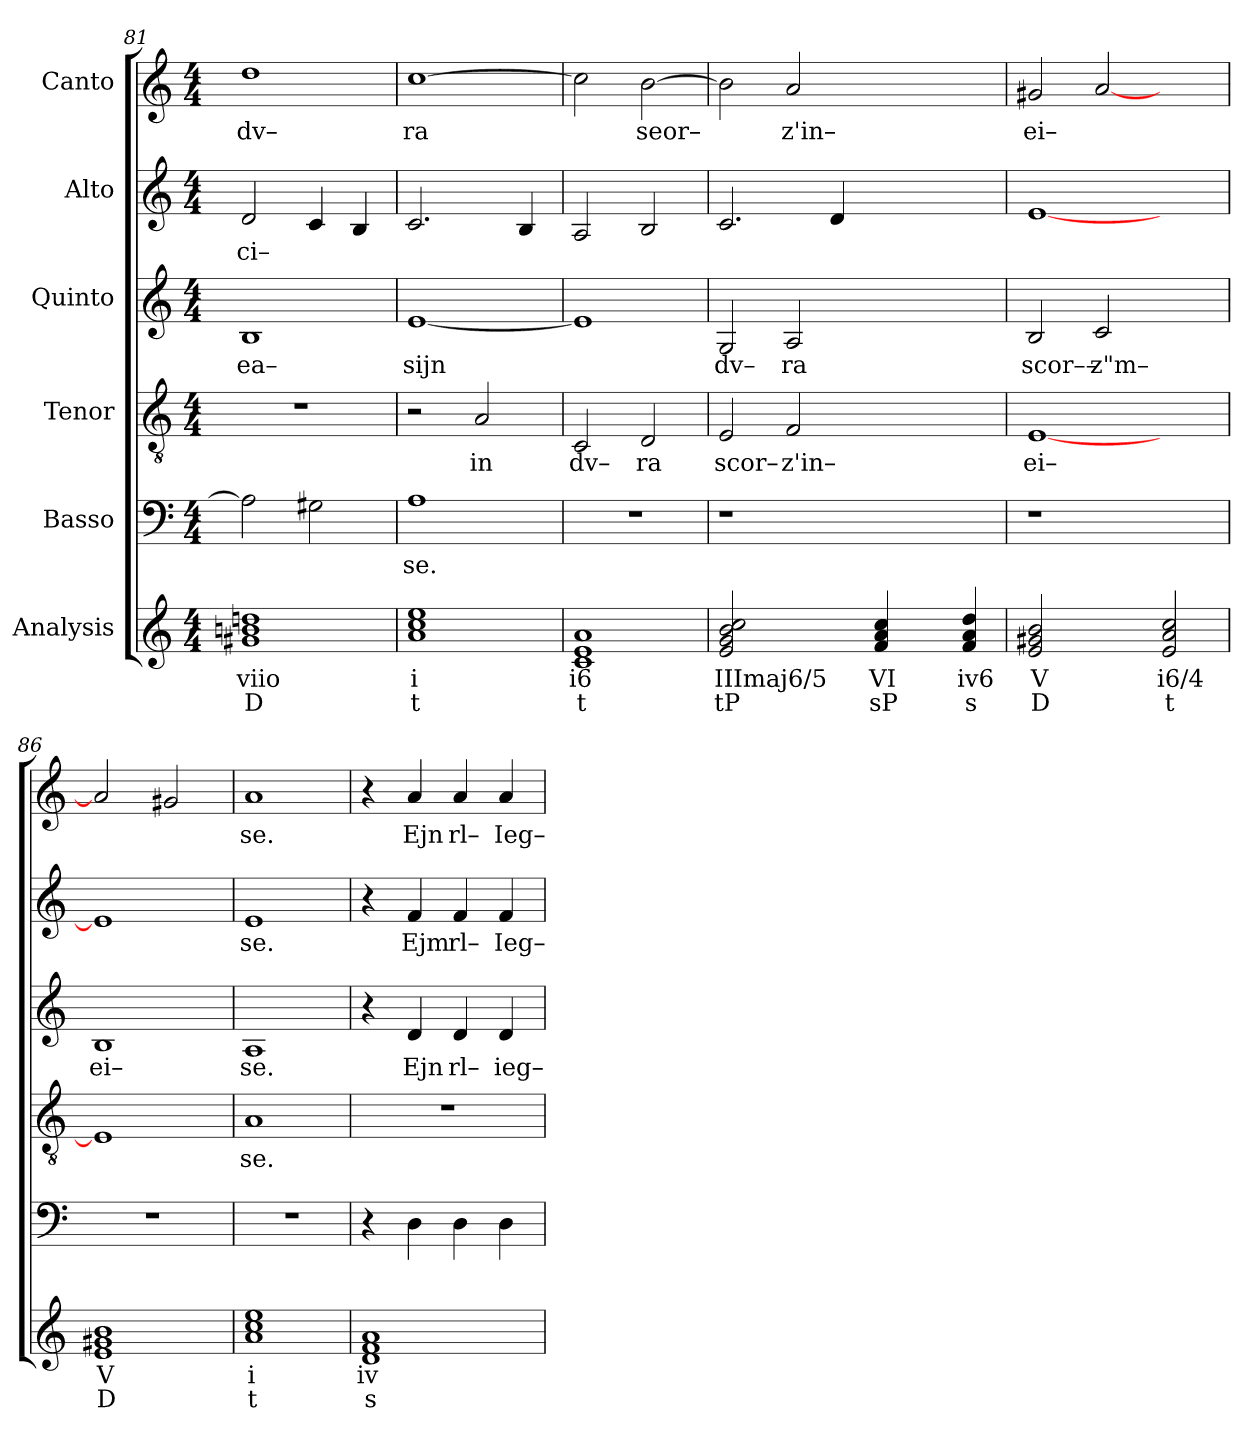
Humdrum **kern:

**kern	**text	**text	**kern	**text	**kern	**text	**kern	**text	**kern	**text	**kern	**text
*part6	*part6	*part6	*part5	*part5	*part4	*part4	*part3	*part3	*part2	*part2	*part1	*part1
*staff6	*staff6	*staff6	*staff5	*staff5	*staff4	*staff4	*staff3	*staff3	*staff2	*staff2	*staff1	*staff1
*I"Analysis	*	*	*I"Basso	*	*I"Tenor	*	*I"Quinto	*	*I"Alto	*	*I"Canto	*
*	*	*	*clefF4	*	*clefGv2	*	*clefG2	*	*clefG2	*	*clefG2	*
*k[]	*	*	*k[]	*	*k[]	*	*k[]	*	*k[]	*	*k[]	*
*M4/4	*	*	*M4/4	*	*M4/4	*	*M4/4	*	*M4/4	*	*M4/4	*
=81	=81	=81	=81	=81	=81	=81	=81	=81	=81	=81	=81	=81
!	!	!	!	!	!	!	!	!LO:LY:b	!	!	!	!
!	!	!	!	!	!	!	!	!	!	!LO:LY:b	!	!
!	!	!	!	!	!	!	!	!	!	!	!	!LO:LY:b
1g#X 1bn 1ddn	viio	D	2A\]	.	1r	.	1B	ea–	2d/	ci–	1dd	dv–
.	.	.	2G#X\	.	.	.	.	.	4c/	.	.	.
.	.	.	.	.	.	.	.	.	4B/	.	.	.
=82	=82	=82	=82	=82	=82	=82	=82	=82	=82	=82	=82	=82
!	!	!	!	!LO:LY:b	!	!	!	!	!	!	!	!
!	!	!	!	!	!	!	!	!LO:LY:b	!	!	!	!
!	!	!	!	!	!	!	!	!	!	!	!	!LO:LY:b
1a 1cc 1ee	i	t	1A	se.	2r	.	[1e	sijn	2.c/	.	[1cc	ra
!	!	!	!	!	!	!LO:LY:b	!	!	!	!	!	!
.	.	.	.	.	2A/	in	.	.	.	.	.	.
.	.	.	.	.	.	.	.	.	4B/	.	.	.
=83	=83	=83	=83	=83	=83	=83	=83	=83	=83	=83	=83	=83
!	!	!	!	!	!	!LO:LY:b	!	!	!	!	!	!
1c 1e 1a	i6	t	1r	.	2C/	dv–	1e]	.	2A/	.	2cc\]	.
!	!	!	!	!	!	!LO:LY:b	!	!	!	!	!	!
!	!	!	!	!	!	!	!	!	!	!	!	!LO:LY:b
.	.	.	.	.	2D/	ra	.	.	2B/	.	[2b\	seor–
=84	=84	=84	=84	=84	=84	=84	=84	=84	=84	=84	=84	=84
!	!	!	!	!	!	!LO:LY:b	!	!	!	!	!	!
!	!	!	!	!	!	!	!	!LO:LY:b	!	!	!	!
2e 2g 2b 2cc	IIImaj6/5	tP	1r	.	2E/	scor–	2G/	dv–	2.c/	.	2b\]	.
!	!	!	!	!	!	!LO:LY:b	!	!	!	!	!	!
!	!	!	!	!	!	!	!	!LO:LY:b	!	!	!	!
!	!	!	!	!	!	!	!	!	!	!	!	!LO:LY:b
2ryy	.	.	.	.	2F/	z'in–	2A/	ra	.	.	2a/	z'in–
.	.	.	.	.	.	.	.	.	4d/	.	.	.
4f 4a 4cc	VI	sP	2.ryy	.	2.ryy	.	2.ryy	.	2.ryy	.	2.ryy	.
4ryy	.	.	.	.	.	.	.	.	.	.	.	.
4f 4a 4dd	iv6	s	.	.	.	.	.	.	.	.	.	.
=85	=85	=85	=85	=85	=85	=85	=85	=85	=85	=85	=85	=85
!	!	!	!	!	!	!LO:LY:b	!	!	!	!	!	!
!	!	!	!	!	!	!	!	!LO:LY:b	!	!	!	!
!	!	!	!	!	!	!	!	!	!	!	!	!LO:LY:b
2e 2g#X 2b	V	D	1r	.	[1E	ei–	2B/	scor––	[1e	.	2g#X/	ei–
!	!	!	!	!	!	!	!	!LO:LY:b	!	!	!	!
2ryy	.	.	.	.	.	.	2c/	z"m–	.	.	[2a/	.
2e 2a 2cc	i6/4	t	2ryy	.	2ryy	.	2ryy	.	2ryy	.	2ryy	.
=86	=86	=86	=86	=86	=86	=86	=86	=86	=86	=86	=86	=86
!	!	!	!	!	!	!	!	!LO:LY:b	!	!	!	!
1e 1g#X 1b	V	D	1r	.	1E]	.	1B	ei–	1e]	.	2a/]	.
.	.	.	.	.	.	.	.	.	.	.	2g#X/	.
=87	=87	=87	=87	=87	=87	=87	=87	=87	=87	=87	=87	=87
!	!	!	!	!	!	!LO:LY:b	!	!	!	!	!	!
!	!	!	!	!	!	!	!	!LO:LY:b	!	!	!	!
!	!	!	!	!	!	!	!	!	!	!LO:LY:b	!	!
!	!	!	!	!	!	!	!	!	!	!	!	!LO:LY:b
1a 1cc 1ee	i	t	1r	.	1A	se.	1A	se.	1e	se.	1a	se.
=88	=88	=88	=88	=88	=88	=88	=88	=88	=88	=88	=88	=88
1d 1f 1a	iv	s	4r	.	1r	.	4r	.	4r	.	4r	.
!	!	!	!	!	!	!	!	!LO:LY:b	!	!	!	!
!	!	!	!	!	!	!	!	!	!	!LO:LY:b	!	!
!	!	!	!	!	!	!	!	!	!	!	!	!LO:LY:b
.	.	.	4D\	.	.	.	4d/	Ejn	4f/	Ejm	4a/	Ejn
!	!	!	!	!	!	!	!	!LO:LY:b	!	!	!	!
!	!	!	!	!	!	!	!	!	!	!LO:LY:b	!	!
!	!	!	!	!	!	!	!	!	!	!	!	!LO:LY:b
.	.	.	4D\	.	.	.	4d/	rl–	4f/	rl–	4a/	rl–
!	!	!	!	!	!	!	!	!LO:LY:b	!	!	!	!
!	!	!	!	!	!	!	!	!	!	!LO:LY:b	!	!
!	!	!	!	!	!	!	!	!	!	!	!	!LO:LY:b
.	.	.	4D\	.	.	.	4d/	ieg–	4f/	Ieg–	4a/	Ieg–
=	=	=	=	=	=	=	=	=	=	=	=	=
*-	*-	*-	*-	*-	*-	*-	*-	*-	*-	*-	*-	*-
